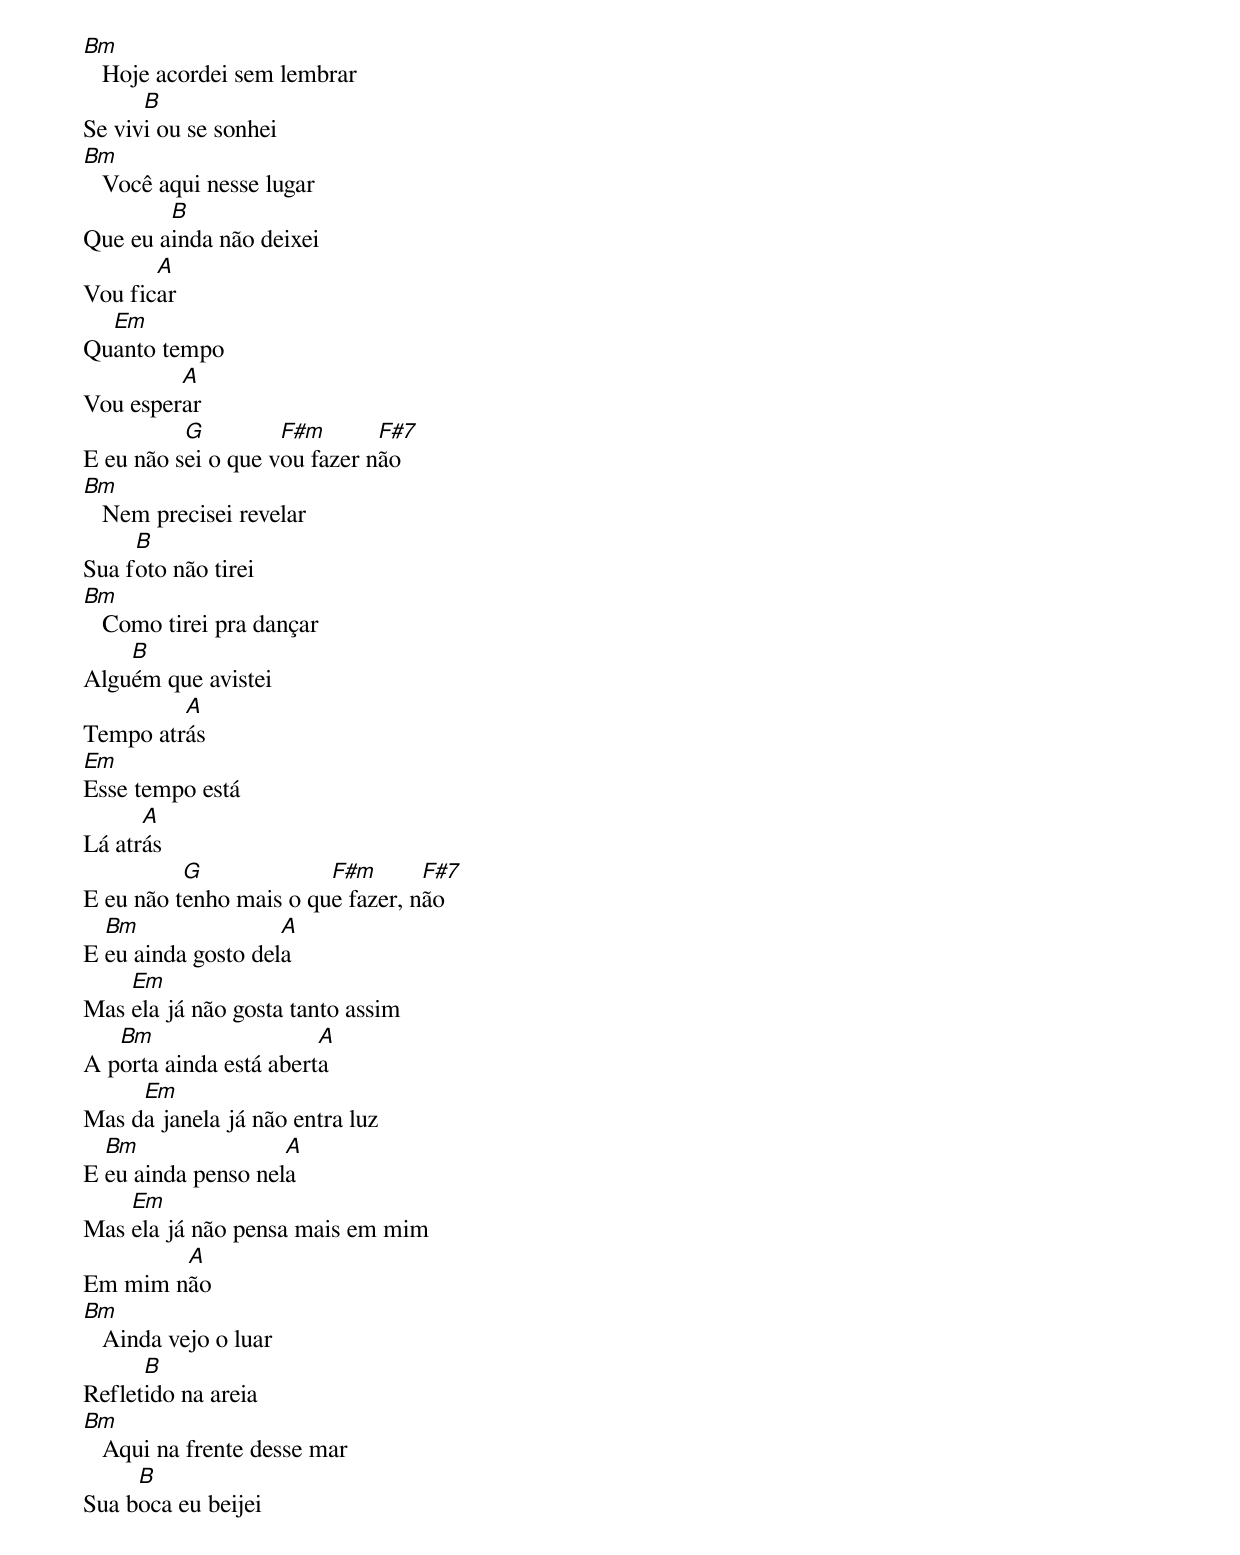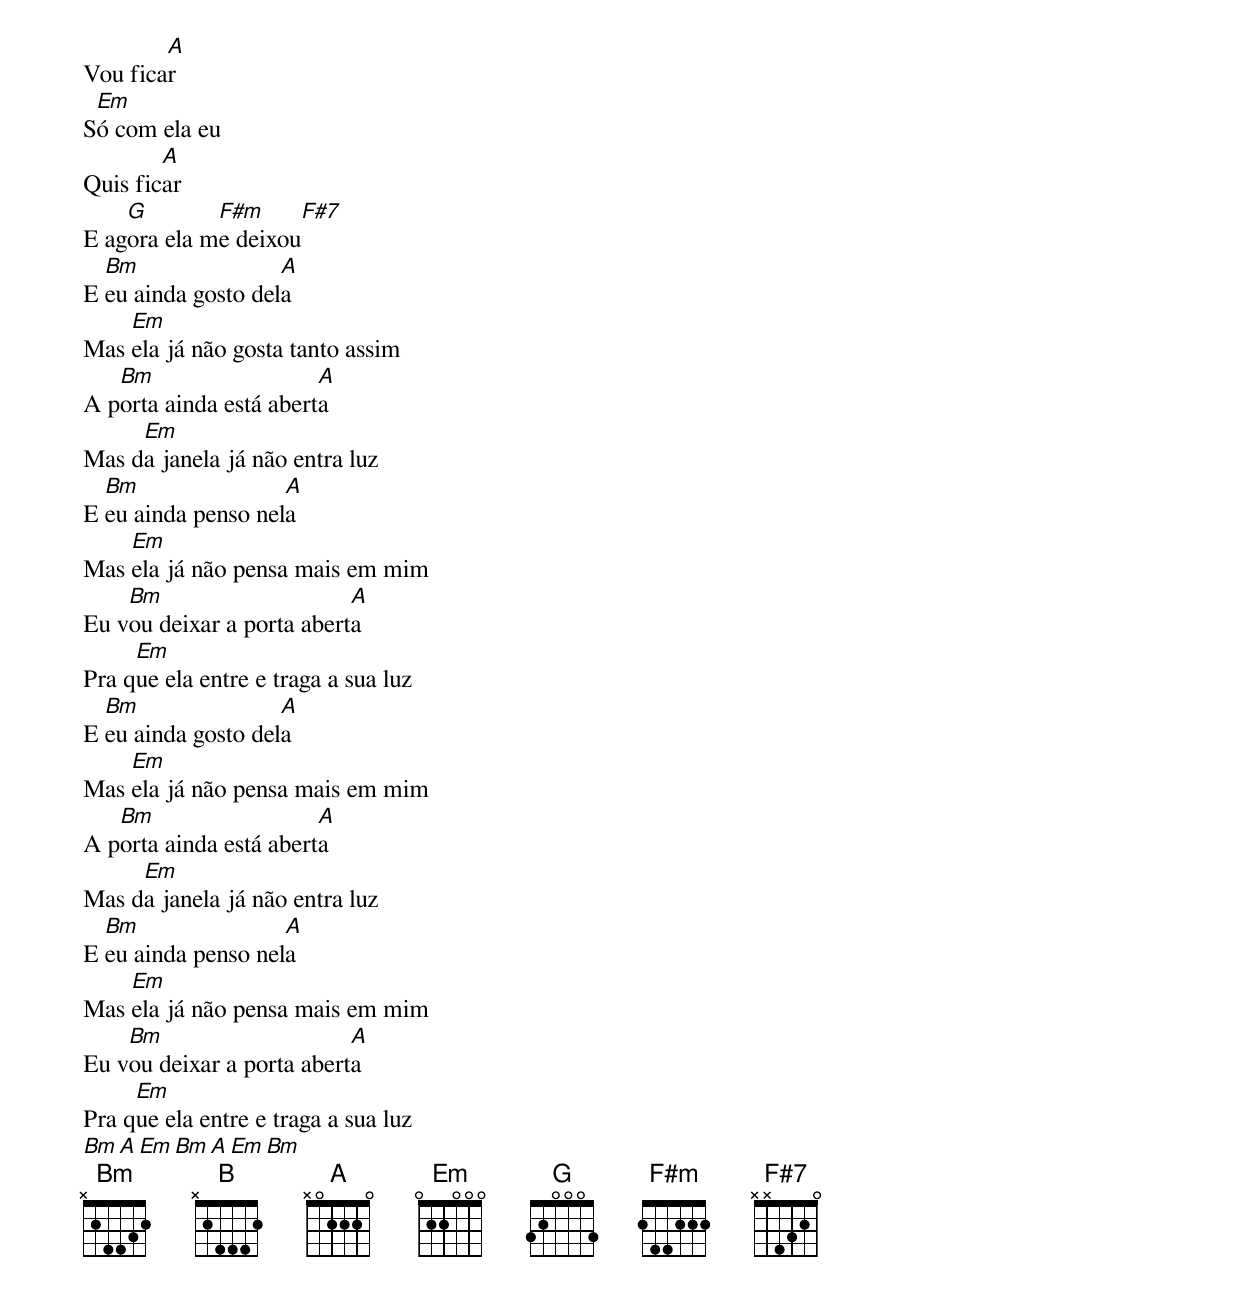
Bm
   Hoje acordei sem lembrar
      B
Se vivi ou se sonhei
Bm
   Você aqui nesse lugar
        B
Que eu ainda não deixei
       A
Vou ficar
  Em
Quanto tempo
         A
Vou esperar
          G         F#m       F#7
E eu não sei o que vou fazer não
Bm
   Nem precisei revelar
     B
Sua foto não tirei
Bm
   Como tirei pra dançar
    B
Alguém que avistei
         A
Tempo atrás
Em
Esse tempo está
      A
Lá atrás
          G             F#m       F#7
E eu não tenho mais o que fazer, não
  Bm                A
E eu ainda gosto dela
    Em
Mas ela já não gosta tanto assim
   Bm                   A
A porta ainda está aberta
     Em
Mas da janela já não entra luz
  Bm                A
E eu ainda penso nela
    Em
Mas ela já não pensa mais em mim
        A
Em mim não
Bm
   Ainda vejo o luar
      B
Refletido na areia
Bm
   Aqui na frente desse mar
     B
Sua boca eu beijei
        A
Vou ficar
 Em
Só com ela eu
        A
Quis ficar
    G        F#m      F#7
E agora ela me deixou
  Bm                A
E eu ainda gosto dela
    Em
Mas ela já não gosta tanto assim
   Bm                   A
A porta ainda está aberta
     Em
Mas da janela já não entra luz
  Bm                A
E eu ainda penso nela
    Em
Mas ela já não pensa mais em mim
    Bm                     A
Eu vou deixar a porta aberta
     Em
Pra que ela entre e traga a sua luz
  Bm                A
E eu ainda gosto dela
    Em
Mas ela já não pensa mais em mim
   Bm                   A
A porta ainda está aberta
     Em
Mas da janela já não entra luz
  Bm                A
E eu ainda penso nela
    Em
Mas ela já não pensa mais em mim
    Bm                     A
Eu vou deixar a porta aberta
     Em
Pra que ela entre e traga a sua luz
Bm  A  Em  Bm  A  Em  Bm
